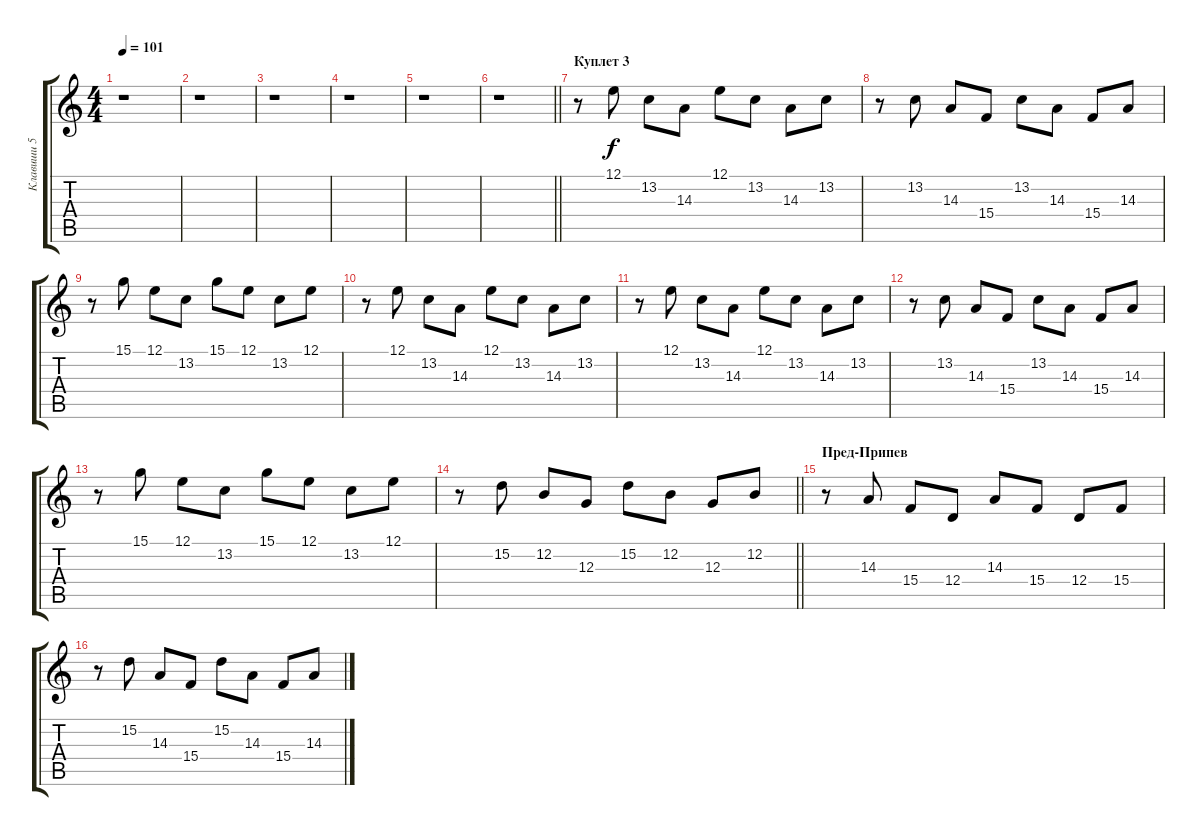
\track ("Клавиши 5" "Клавиши 5") {instrument pizzicatostrings}
\staff {score tabs}
\tuning (E4 B3 G3 D3 A2 E2) {hide}
\ts (4 4)
\tempo 101
\clef g2
\ks c
r.1{dy f} |
r.1 |
r.1 |
r.1 |
r.1 |
\barLineRight lightlight
r.1 |
\section ("" "Куплет 3")
r.8 12.1.8 13.2.8 14.3.8 12.1.8 13.2.8 14.3.8 13.2.8 |
r.8 13.2.8 14.3.8 15.4.8 13.2.8 14.3.8 15.4.8 14.3.8 |
r.8 15.1.8 12.1.8 13.2.8 15.1.8 12.1.8 13.2.8 12.1.8 |
r.8 12.1.8 13.2.8 14.3.8 12.1.8 13.2.8 14.3.8 13.2.8 |
r.8 12.1.8 13.2.8 14.3.8 12.1.8 13.2.8 14.3.8 13.2.8 |
r.8 13.2.8 14.3.8 15.4.8 13.2.8 14.3.8 15.4.8 14.3.8 |
r.8 15.1.8 12.1.8 13.2.8 15.1.8 12.1.8 13.2.8 12.1.8 |
\barLineRight lightlight
r.8 15.2.8 12.2.8 12.3.8 15.2.8 12.2.8 12.3.8 12.2.8 |
\section ("" "Пред-Припев")
r.8 14.3.8 15.4.8 12.4.8 14.3.8 15.4.8 12.4.8 15.4.8 |
r.8 15.2.8 14.3.8 15.4.8 15.2.8 14.3.8 15.4.8 14.3.8
